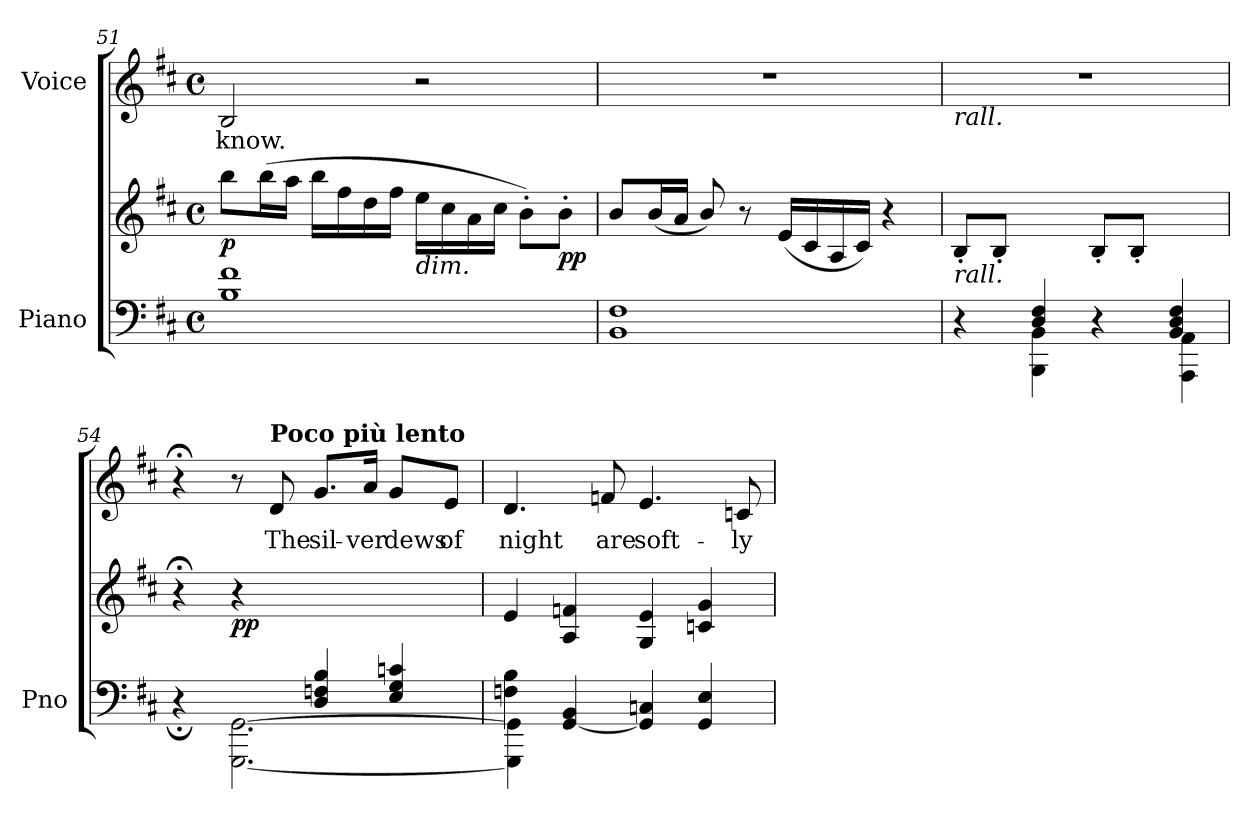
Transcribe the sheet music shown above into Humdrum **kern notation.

**kern	**kern	**dynam	**kern	**text
*part2	*part2	*part2	*part1	*part1
*staff3	*staff2	*staff2/3	*staff1	*staff1
*I"Piano	*	*	*I"Voice	*
*I'Pno	*	*	*	*
!!LO:LB:g=z
*clefF4	*clefG2	*	*clefG2	*
*k[f#c#]	*k[f#c#]	*	*k[f#c#]	*
*M4/4	*M4/4	*	*M4/4	*
*met(c)	*met(c)	*	*met(c)	*
=51	=51	=51	=51	=51
!	!	!LO:DY:b	!	!LO:LY:b
1B 1f#	8bb\L	p	2B/	know.
.	(16bb\L	.	.	.
.	16aa\JJ	.	.	.
.	16bb\LL	.	.	.
.	16ff#\	.	.	.
.	16dd\	.	.	.
.	16ff#\JJ	.	.	.
!	!LO:TX:b:i:t=dim.	!	!	!
.	16ee\LL	.	2r	.
.	16cc#\	.	.	.
.	16a\	.	.	.
.	16cc#\JJ	.	.	.
.	8b'\L)	.	.	.
!	!	!LO:DY:b	!	!
.	8b'\J	pp	.	.
=52	=52	=52	=52	=52
1BB 1F#	8b/L	.	1r	.
.	(16b/L	.	.	.
.	16a/JJ	.	.	.
.	8b/)	.	.	.
.	8r	.	.	.
.	(16e/LL	.	.	.
.	16c#/	.	.	.
.	16A/	.	.	.
.	16c#/JJ)	.	.	.
.	4r	.	.	.
=53	=53	=53	=53	=53
*^	*	*	*	*
!	!	!	!	!LO:TX:b:i:t=rall.	!
!	!	!LO:TX:b:i:t=rall.	!	!	!
4ryy	4r	8B'/L	.	1r	.
.	.	8B'/J	.	.	.
4D/ 4F#/	4BBB\ 4BB\	4ryy	.	.	.
4ryy	4r	8B'/L	.	.	.
.	.	8B'/J	.	.	.
4BB/ 4D/ 4F#/	4AAA\ 4AA\	4ryy	.	.	.
!!LO:LB:g=z
=54	=54	=54	=54	=54	=54
2ryy	4r;<	4r;<	.	4r;<	.
!	!	!	!LO:DY:b	!	!
.	[2.GGG\ [<2.GG\	4r	pp	8r	.
!	!	!	!	!LO:TX:a:B:t=Poco più lento	!
!	!	!	!	!	!LO:LY:b
.	.	.	.	8d/	The
!	!	!	!	!	!LO:LY:b
(>4D/ 4Fn/ 4B/	.	2ryy	.	8.g/L	sil-
!	!	!	!	!	!LO:LY:b
.	.	.	.	16a/Jk	-ver
!	!	!	!	!	!LO:LY:b
4E/ 4G/ 4cn/	.	.	.	8g/L	dews
!	!	!	!	!	!LO:LY:b
.	.	.	.	8e/J	of
=55	=55	=55	=55	=55	=55
!	!	!	!	!	!LO:LY:b
4Fn\ 4B\	4GGG\] 4GG\]	4e/)	.	4.d/	night
2.ryy	[4GG/ 4BB/	4A/ 4fn/	.	.	.
!	!	!	!	!	!LO:LY:b
.	.	.	.	8fn/	are
!	!	!	!	!	!LO:LY:b
.	4GG/] 4Cn/	4G/ 4e/	.	4.e/	soft-
.	4GG/ 4E/	4cn/ 4g/	.	.	.
!	!	!	!	!	!LO:LY:b
.	.	.	.	8cn/	-ly
*v	*v	*	*	*	*
=	=	=	=	=
*-	*-	*-	*-	*-
